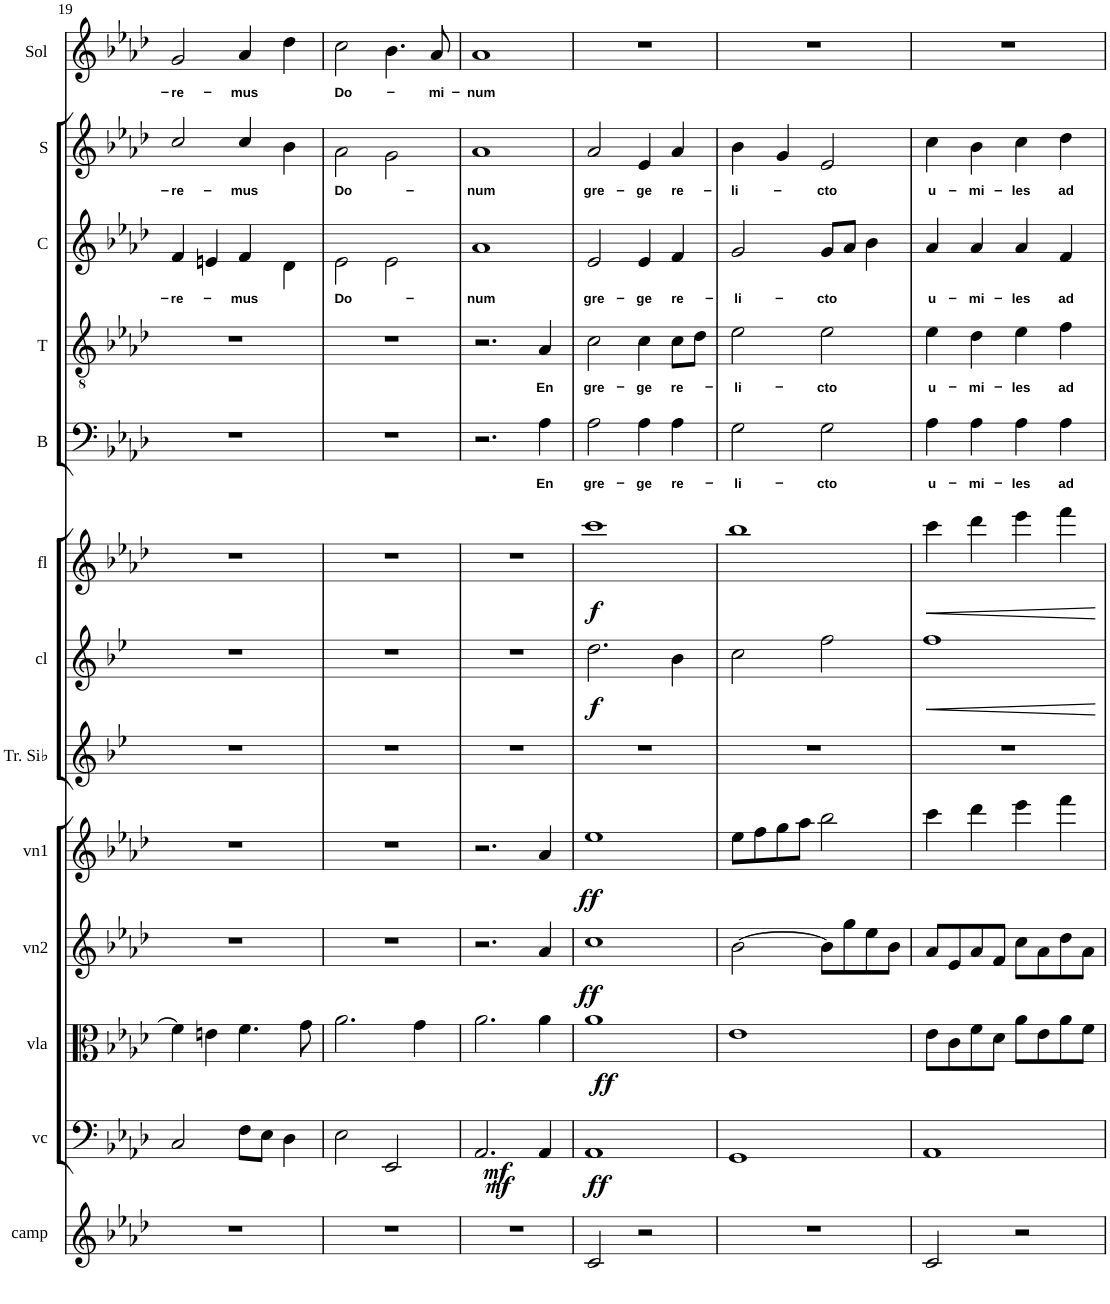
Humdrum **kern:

**kern	**kern	**dynam	**kern	**dynam	**kern	**dynam	**kern	**dynam	**kern	**kern	**dynam	**kern	**dynam	**kern	**text	**kern	**text	**kern	**text	**kern	**text	**kern	**text
*part13	*part12	*part12	*part11	*part11	*part10	*part10	*part9	*part9	*part8	*part7	*part7	*part6	*part6	*part5	*part5	*part4	*part4	*part3	*part3	*part2	*part2	*part1	*part1
*staff13	*staff12	*staff12	*staff11	*staff11	*staff10	*staff10	*staff9	*staff9	*staff8	*staff7	*staff7	*staff6	*staff6	*staff5	*staff5	*staff4	*staff4	*staff3	*staff3	*staff2	*staff2	*staff1	*staff1
*I"Campane	*I"Violoncello	*	*I"Viola	*	*I"Violino 2	*	*I"Violino 1	*	*I"Tromba in Sib	*I"Clarinetto	*	*I"Flauto	*	*I"B	*	*I"T	*	*I"C	*	*I"S	*	*I"Solista	*
*I'camp	*I'vc	*	*I'vla	*	*I'vn2	*	*I'vn1	*	*I'Tr. Sib	*I'cl	*	*I'fl	*	*I'B	*	*I'T	*	*I'C	*	*I'S	*	*I'Sol	*
!!LO:PB:g=z
*clefG2	*clefF4	*	*clefC3	*	*clefG2	*	*clefG2	*	*clefG2	*clefG2	*	*clefG2	*	*clefF4	*	*clefGv2	*	*clefG2	*	*clefG2	*	*clefG2	*
*	*	*	*	*	*	*	*	*	*Trd1c2	*Trd1c2	*	*	*	*	*	*	*	*	*	*	*	*	*
*k[b-e-a-d-]	*k[b-e-a-d-]	*	*k[b-e-a-d-]	*	*k[b-e-a-d-]	*	*k[b-e-a-d-]	*	*k[b-e-]	*k[b-e-]	*	*k[b-e-a-d-]	*	*k[b-e-a-d-]	*	*k[b-e-a-d-]	*	*k[b-e-a-d-]	*	*k[b-e-a-d-]	*	*k[b-e-a-d-]	*
*M4/4	*M4/4	*	*M4/4	*	*M4/4	*	*M4/4	*	*M4/4	*M4/4	*	*M4/4	*	*M4/4	*	*M4/4	*	*M4/4	*	*M4/4	*	*M4/4	*
*met(c)	*met(c)	*	*met(c)	*	*met(c)	*	*met(c)	*	*met(c)	*met(c)	*	*met(c)	*	*met(c)	*	*met(c)	*	*met(c)	*	*met(c)	*	*met(c)	*
=19	=19	=19	=19	=19	=19	=19	=19	=19	=19	=19	=19	=19	=19	=19	=19	=19	=19	=19	=19	=19	=19	=19	=19
!	!	!	!	!	!	!	!	!	!	!	!	!	!	!	!	!	!	!	!LO:LY:b	!	!LO:LY:b	!	!LO:LY:b
1r	2C/	.	4f\]	.	1r	.	1r	.	1r	1r	.	1r	.	1r	.	1r	.	4f/	-re-	2cc/	-re-	2g/	-re-
.	.	.	4en\	.	.	.	.	.	.	.	.	.	.	.	.	.	.	4en/	.	.	.	.	.
!	!	!	!	!	!	!	!	!	!	!	!	!	!	!	!	!	!	!	!LO:LY:b	!	!LO:LY:b	!	!LO:LY:b
.	8F\L	.	4.f\	.	.	.	.	.	.	.	.	.	.	.	.	.	.	4f/	-mus	4cc/	-mus	4a-/	-mus
.	8E-\J	.	.	.	.	.	.	.	.	.	.	.	.	.	.	.	.	.	.	.	.	.	.
.	4D-\	.	.	.	.	.	.	.	.	.	.	.	.	.	.	.	.	4d-\	.	4b-\	.	4dd-\	.
.	.	.	8g\	.	.	.	.	.	.	.	.	.	.	.	.	.	.	.	.	.	.	.	.
=20	=20	=20	=20	=20	=20	=20	=20	=20	=20	=20	=20	=20	=20	=20	=20	=20	=20	=20	=20	=20	=20	=20	=20
!	!	!	!	!	!	!	!	!	!	!	!	!	!	!	!	!	!	!	!LO:LY:b	!	!LO:LY:b	!	!LO:LY:b
1r	2E-\	.	2.a-\	.	1r	.	1r	.	1r	1r	.	1r	.	1r	.	1r	.	2e-\	Do-	2a-\	Do-	2cc\	Do-
.	2EE-/	.	.	.	.	.	.	.	.	.	.	.	.	.	.	.	.	2e-\	.	2g\	.	4.b-\	.
.	.	.	4g\	.	.	.	.	.	.	.	.	.	.	.	.	.	.	.	.	.	.	.	.
!	!	!	!	!	!	!	!	!	!	!	!	!	!	!	!	!	!	!	!	!	!	!	!LO:LY:b
.	.	.	.	.	.	.	.	.	.	.	.	.	.	.	.	.	.	.	.	.	.	8a-/	-mi-
=21	=21	=21	=21	=21	=21	=21	=21	=21	=21	=21	=21	=21	=21	=21	=21	=21	=21	=21	=21	=21	=21	=21	=21
!	!	!LO:DY:b	!	!	!	!	!	!	!	!	!	!	!	!	!	!	!	!	!LO:LY:b	!	!LO:LY:b	!	!LO:LY:b
!	!	!LO:DY:n=1:b	!	!	!	!	!	!	!	!	!	!	!	!	!	!	!	!	!	!	!	!	!
1r	2.AA-/	mf mf	2.a-\	.	2.r	.	2.r	.	1r	1r	.	1r	.	2.r	.	2.r	.	1a-	-num	1a-	-num	1a-	-num
!	!	!	!	!	!	!	!	!	!	!	!	!	!	!	!LO:LY:b	!	!LO:LY:b	!	!	!	!	!	!
.	4AA-/	.	4a-\	.	4a-/	.	4a-/	.	.	.	.	.	.	4A-\	En	4A-/	En	.	.	.	.	.	.
=22	=22	=22	=22	=22	=22	=22	=22	=22	=22	=22	=22	=22	=22	=22	=22	=22	=22	=22	=22	=22	=22	=22	=22
!	!	!LO:DY:b	!	!LO:DY:b	!	!LO:DY:b	!	!LO:DY:b	!	!	!LO:DY:b	!	!LO:DY:b	!	!LO:LY:b	!	!LO:LY:b	!	!LO:LY:b	!	!LO:LY:b	!	!
2c/	1AA-	ff	1a-	ff	1cc	ff	1ee-	ff	1r	2.dd\	f	1ccc	f	2A-\	gre-	2c\	gre-	2e-/	gre-	2a-/	gre-	1r	.
!	!	!	!	!	!	!	!	!	!	!	!	!	!	!	!LO:LY:b	!	!LO:LY:b	!	!LO:LY:b	!	!LO:LY:b	!	!
2r	.	.	.	.	.	.	.	.	.	.	.	.	.	4A-\	-ge	4c\	-ge	4e-/	-ge	4e-/	-ge	.	.
!	!	!	!	!	!	!	!	!	!	!	!	!	!	!	!LO:LY:b	!	!LO:LY:b	!	!LO:LY:b	!	!LO:LY:b	!	!
.	.	.	.	.	.	.	.	.	.	4b-\	.	.	.	4A-\	re-	8c\L	re-	4f/	re-	4a-/	re-	.	.
.	.	.	.	.	.	.	.	.	.	.	.	.	.	.	.	8d-\J	.	.	.	.	.	.	.
=23	=23	=23	=23	=23	=23	=23	=23	=23	=23	=23	=23	=23	=23	=23	=23	=23	=23	=23	=23	=23	=23	=23	=23
!	!	!	!	!	!	!	!	!	!	!	!	!	!	!	!LO:LY:b	!	!LO:LY:b	!	!LO:LY:b	!	!LO:LY:b	!	!
1r	1GG	.	1e-	.	[2b-\	.	8ee-\L	.	1r	2cc\	.	1bb-	.	2G\	-li-	2e-\	-li-	2g/	-li-	4b-\	-li-	1r	.
.	.	.	.	.	.	.	8ff\	.	.	.	.	.	.	.	.	.	.	.	.	.	.	.	.
.	.	.	.	.	.	.	8gg\	.	.	.	.	.	.	.	.	.	.	.	.	4g/	.	.	.
.	.	.	.	.	.	.	8aa-\J	.	.	.	.	.	.	.	.	.	.	.	.	.	.	.	.
!	!	!	!	!	!	!	!	!	!	!	!	!	!	!	!LO:LY:b	!	!LO:LY:b	!	!LO:LY:b	!	!LO:LY:b	!	!
.	.	.	.	.	8b-\L]	.	2bb-\	.	.	2ff\	.	.	.	2G\	-cto	2e-\	-cto	8g/L	-cto	2e-/	-cto	.	.
.	.	.	.	.	8gg\	.	.	.	.	.	.	.	.	.	.	.	.	8a-/J	.	.	.	.	.
.	.	.	.	.	8ee-\	.	.	.	.	.	.	.	.	.	.	.	.	4b-\	.	.	.	.	.
.	.	.	.	.	8b-\J	.	.	.	.	.	.	.	.	.	.	.	.	.	.	.	.	.	.
=24	=24	=24	=24	=24	=24	=24	=24	=24	=24	=24	=24	=24	=24	=24	=24	=24	=24	=24	=24	=24	=24	=24	=24
!	!	!	!	!	!	!	!	!	!	!	!LO:HP:b	!	!LO:HP:b	!	!LO:LY:b	!	!LO:LY:b	!	!LO:LY:b	!	!LO:LY:b	!	!
2c/	1AA-	.	8e-\L	.	8a-/L	.	4ccc\	.	1r	1ff	<	4ccc\	<	4A-\	u-	4e-\	u-	4a-/	u-	4cc\	u-	1r	.
.	.	.	8c\	.	8e-/	.	.	.	.	.	.	.	.	.	.	.	.	.	.	.	.	.	.
!	!	!	!	!	!	!	!	!	!	!	!	!	!	!	!LO:LY:b	!	!LO:LY:b	!	!LO:LY:b	!	!LO:LY:b	!	!
.	.	.	8f\	.	8a-/	.	4ddd-\	.	.	.	.	4ddd-\	.	4A-\	-mi-	4d-\	-mi-	4a-/	-mi-	4b-\	-mi-	.	.
.	.	.	8d-\J	.	8f/J	.	.	.	.	.	.	.	.	.	.	.	.	.	.	.	.	.	.
!	!	!	!	!	!	!	!	!	!	!	!	!	!	!	!LO:LY:b	!	!LO:LY:b	!	!LO:LY:b	!	!LO:LY:b	!	!
2r	.	.	8a-\L	.	8cc\L	.	4eee-\	.	.	.	.	4eee-\	.	4A-\	-les	4e-\	-les	4a-/	-les	4cc\	-les	.	.
.	.	.	8e-\	.	8a-\	.	.	.	.	.	.	.	.	.	.	.	.	.	.	.	.	.	.
!	!	!	!	!	!	!	!	!	!	!	!	!	!	!	!LO:LY:b	!	!LO:LY:b	!	!LO:LY:b	!	!LO:LY:b	!	!
.	.	.	8a-\	.	8dd-\	.	4fff\	.	.	.	.	4fff\	.	4A-\	ad	4f\	ad	4f/	ad	4dd-\	ad	.	.
.	.	.	8f\J	.	8a-\J	.	.	.	.	.	.	.	.	.	.	.	.	.	.	.	.	.	.
.	.	.	.	.	.	.	.	.	.	.	[	.	[	.	.	.	.	.	.	.	.	.	.
=	=	=	=	=	=	=	=	=	=	=	=	=	=	=	=	=	=	=	=	=	=	=	=
*-	*-	*-	*-	*-	*-	*-	*-	*-	*-	*-	*-	*-	*-	*-	*-	*-	*-	*-	*-	*-	*-	*-	*-
